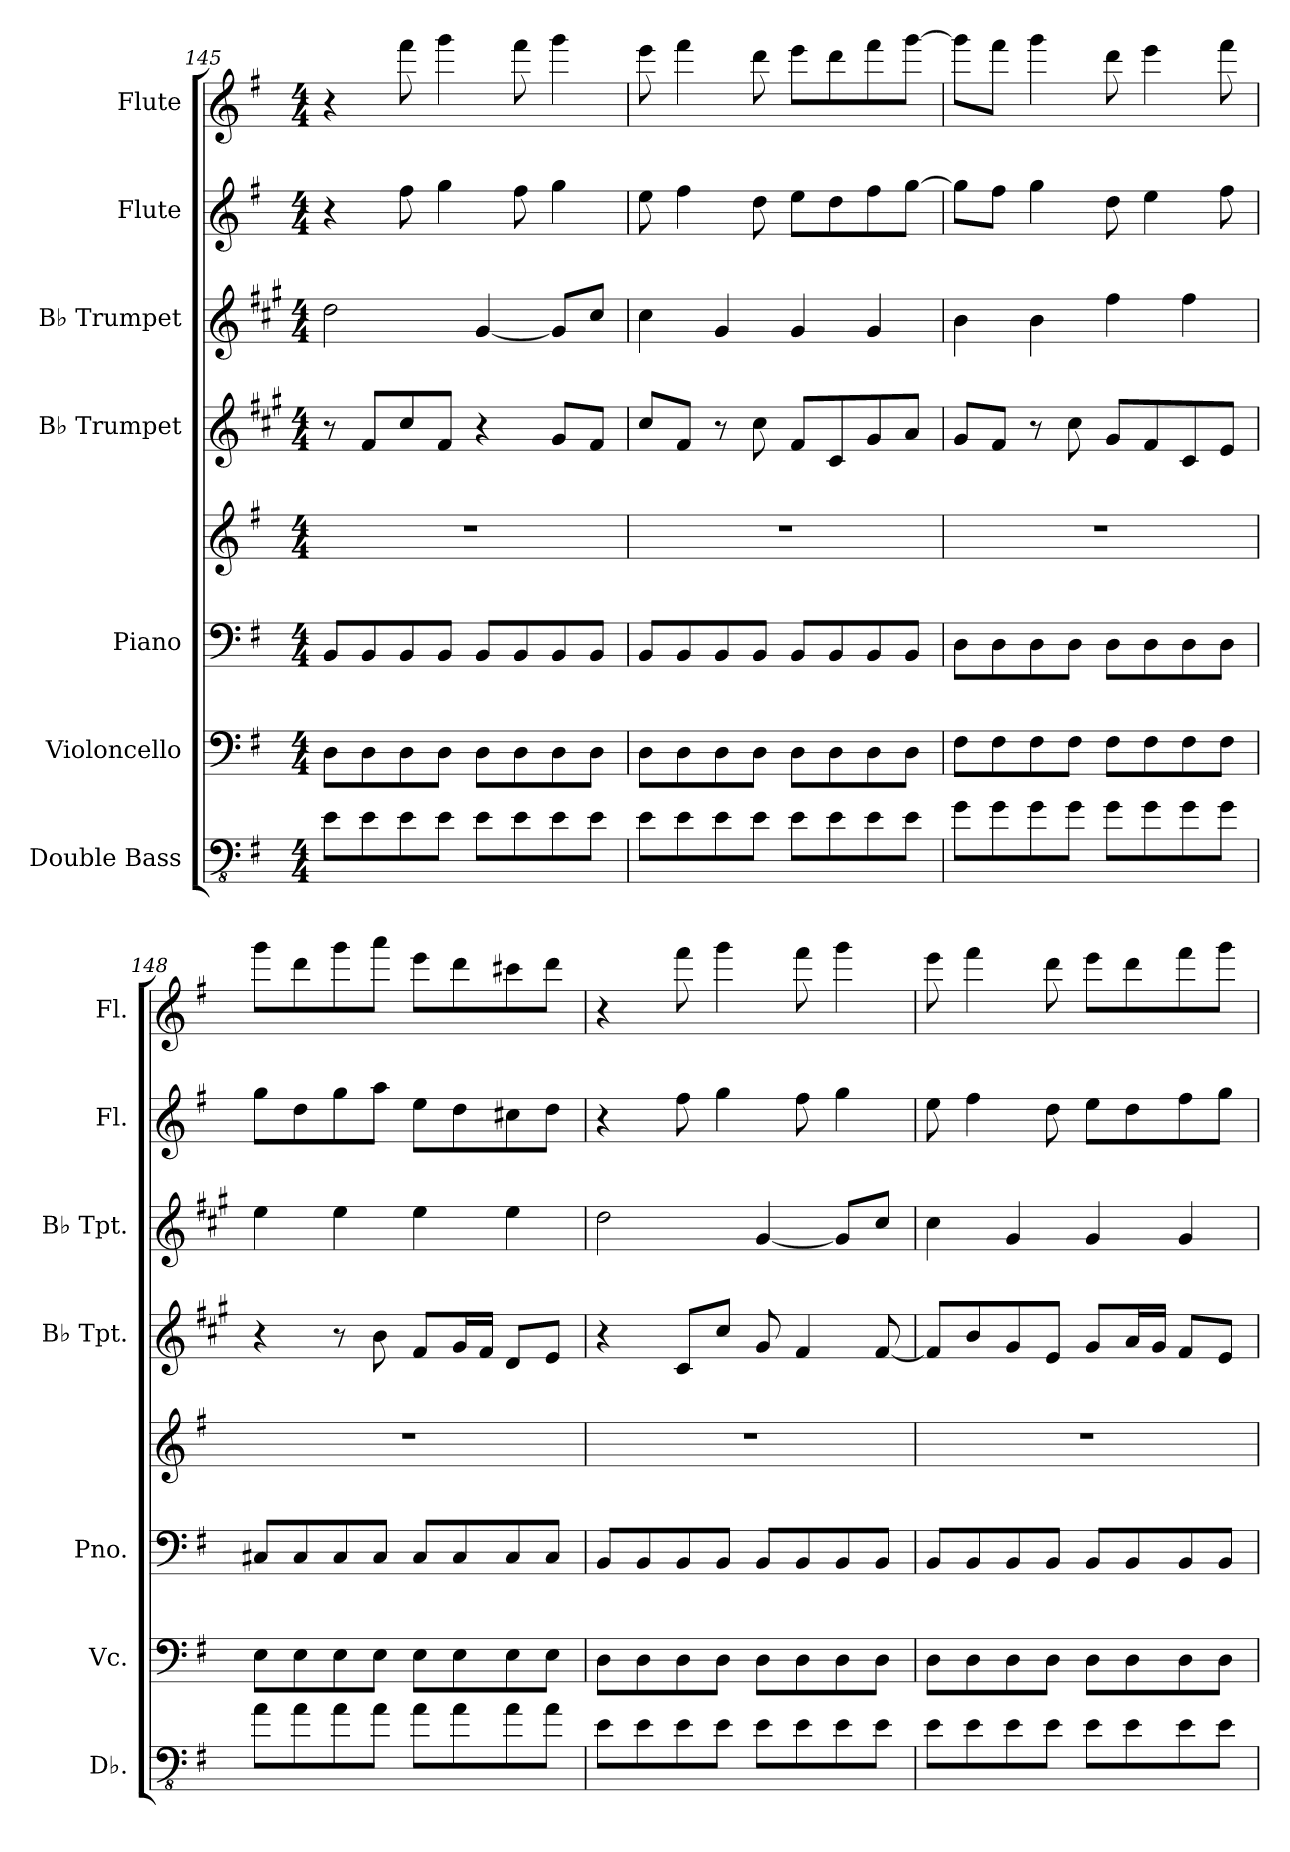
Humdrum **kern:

**kern	**kern	**kern	**kern	**kern	**kern	**kern	**kern
*part7	*part6	*part5	*part5	*part4	*part3	*part2	*part1
*staff8	*staff7	*staff6	*staff5	*staff4	*staff3	*staff2	*staff1
*I"Double Bass	*I"Violoncello	*I"Piano	*	*I"B♭ Trumpet	*I"B♭ Trumpet	*I"Flute	*I"Flute
*I'Db.	*I'Vc.	*I'Pno.	*	*I'B♭ Tpt.	*I'B♭ Tpt.	*I'Fl.	*I'Fl.
*clefFv4	*clefF4	*clefF4	*clefG2	*clefG2	*clefG2	*clefG2	*clefG2
*ITrd7c12	*	*	*	*ITrd1c2	*ITrd1c2	*	*
*k[f#]	*k[f#]	*k[f#]	*k[f#]	*k[f#]	*k[f#]	*k[f#]	*k[f#]
*M4/4	*M4/4	*M4/4	*M4/4	*M4/4	*M4/4	*M4/4	*M4/4
=145	=145	=145	=145	=145	=145	=145	=145
8EE\L	8D\L	8BB/L	1r	8r	2cc\	4r	4r
8EE\	8D\	8BB/	.	8e/L	.	.	.
8EE\	8D\	8BB/	.	8b/	.	8ff#\	8fff#\
8EE\J	8D\J	8BB/J	.	8e/J	.	4gg\	4ggg\
8EE\L	8D\L	8BB/L	.	4r	[4f#/	.	.
8EE\	8D\	8BB/	.	.	.	8ff#\	8fff#\
8EE\	8D\	8BB/	.	8f#/L	8f#/L]	4gg\	4ggg\
8EE\J	8D\J	8BB/J	.	8e/J	8b/J	.	.
=146	=146	=146	=146	=146	=146	=146	=146
8EE\L	8D\L	8BB/L	1r	8b/L	4b\	8ee\	8eee\
8EE\	8D\	8BB/	.	8e/J	.	4ff#\	4fff#\
8EE\	8D\	8BB/	.	8r	4f#/	.	.
8EE\J	8D\J	8BB/J	.	8b\	.	8dd\	8ddd\
8EE\L	8D\L	8BB/L	.	8e/L	4f#/	8ee\L	8eee\L
8EE\	8D\	8BB/	.	8B/	.	8dd\	8ddd\
8EE\	8D\	8BB/	.	8f#/	4f#/	8ff#\	8fff#\
8EE\J	8D\J	8BB/J	.	8g/J	.	[8gg\J	[8ggg\J
!!LO:PB:g=z
=147	=147	=147	=147	=147	=147	=147	=147
8GG\L	8F#\L	8D\L	1r	8f#/L	4a\	8gg\L]	8ggg\L]
8GG\	8F#\	8D\	.	8e/J	.	8ff#\J	8fff#\J
8GG\	8F#\	8D\	.	8r	4a\	4gg\	4ggg\
8GG\J	8F#\J	8D\J	.	8b\	.	.	.
8GG\L	8F#\L	8D\L	.	8f#/L	4ee\	8dd\	8ddd\
8GG\	8F#\	8D\	.	8e/	.	4ee\	4eee\
8GG\	8F#\	8D\	.	8B/	4ee\	.	.
8GG\J	8F#\J	8D\J	.	8d/J	.	8ff#\	8fff#\
=148	=148	=148	=148	=148	=148	=148	=148
8AA\L	8E\L	8C#X/L	1r	4r	4dd\	8gg\L	8ggg\L
8AA\	8E\	8C#/	.	.	.	8dd\	8ddd\
8AA\	8E\	8C#/	.	8r	4dd\	8gg\	8ggg\
8AA\J	8E\J	8C#/J	.	8a\	.	8aa\J	8aaa\J
8AA\L	8E\L	8C#/L	.	8e/L	4dd\	8ee\L	8eee\L
8AA\	8E\	8C#/	.	16f#/L	.	8dd\	8ddd\
.	.	.	.	16e/JJ	.	.	.
8AA\	8E\	8C#/	.	8c/L	4dd\	8cc#X\	8ccc#X\
8AA\J	8E\J	8C#/J	.	8d/J	.	8dd\J	8ddd\J
=149	=149	=149	=149	=149	=149	=149	=149
8EE\L	8D\L	8BB/L	1r	4r	2cc\	4r	4r
8EE\	8D\	8BB/	.	.	.	.	.
8EE\	8D\	8BB/	.	8B/L	.	8ff#\	8fff#\
8EE\J	8D\J	8BB/J	.	8b/J	.	4gg\	4ggg\
8EE\L	8D\L	8BB/L	.	8f#/	[4f#/	.	.
8EE\	8D\	8BB/	.	4e/	.	8ff#\	8fff#\
8EE\	8D\	8BB/	.	.	8f#/L]	4gg\	4ggg\
8EE\J	8D\J	8BB/J	.	[8e/	8b/J	.	.
!!LO:PB:g=z
=150	=150	=150	=150	=150	=150	=150	=150
8EE\L	8D\L	8BB/L	1r	8e/L]	4b\	8ee\	8eee\
8EE\	8D\	8BB/	.	8a/	.	4ff#\	4fff#\
8EE\	8D\	8BB/	.	8f#/	4f#/	.	.
8EE\J	8D\J	8BB/J	.	8d/J	.	8dd\	8ddd\
8EE\L	8D\L	8BB/L	.	8f#/L	4f#/	8ee\L	8eee\L
8EE\	8D\	8BB/	.	16g/L	.	8dd\	8ddd\
.	.	.	.	16f#/JJ	.	.	.
8EE\	8D\	8BB/	.	8e/L	4f#/	8ff#\	8fff#\
8EE\J	8D\J	8BB/J	.	8d/J	.	8gg\J	8ggg\J
=	=	=	=	=	=	=	=
*-	*-	*-	*-	*-	*-	*-	*-
